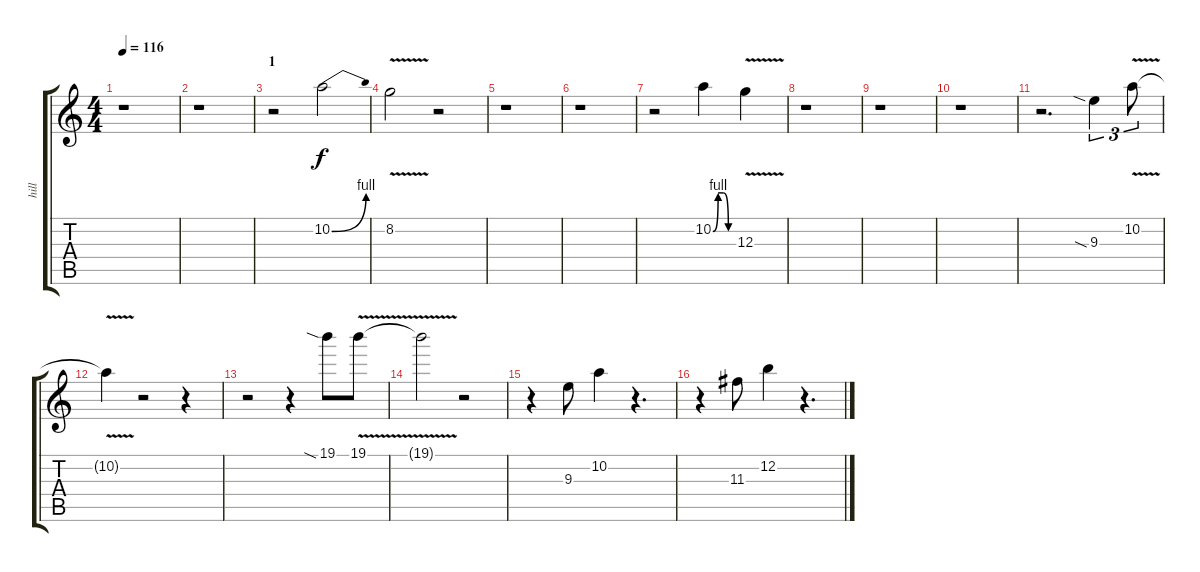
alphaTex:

\track ("hill" "hill") {instrument distortionguitar}
\staff {score tabs}
\tuning (E4 B3 G3 D3 A2 E2) {hide}
\ts (4 4)
\tempo 116
\clef g2
\ks c
r.1{dy f} |
r.1 |
\section ("" "1")
r.2 10.2{be (bend 0 0 60 4)}.2 |
8.2{v}.2 r.2 |
r.1 |
r.1 |
r.2 10.2{be (custom 0 0 15 4 30 4 45 0 60 0)}.4 12.3{v}.4 |
r.1 |
r.1 |
r.1 |
r.2{d} 9.3{sia}.4{tu (3 2)} 10.2{v}.8{tu (3 2)} |
10.2{t}.4 r.2 r.4 |
r.2 r.4 19.1{sia}.8 19.1{v}.8 |
19.1{t}.2 r.2 |
r.4 9.3.8 10.2.4 r.4{d} |
r.4 11.3.8 12.2.4 r.4{d}
